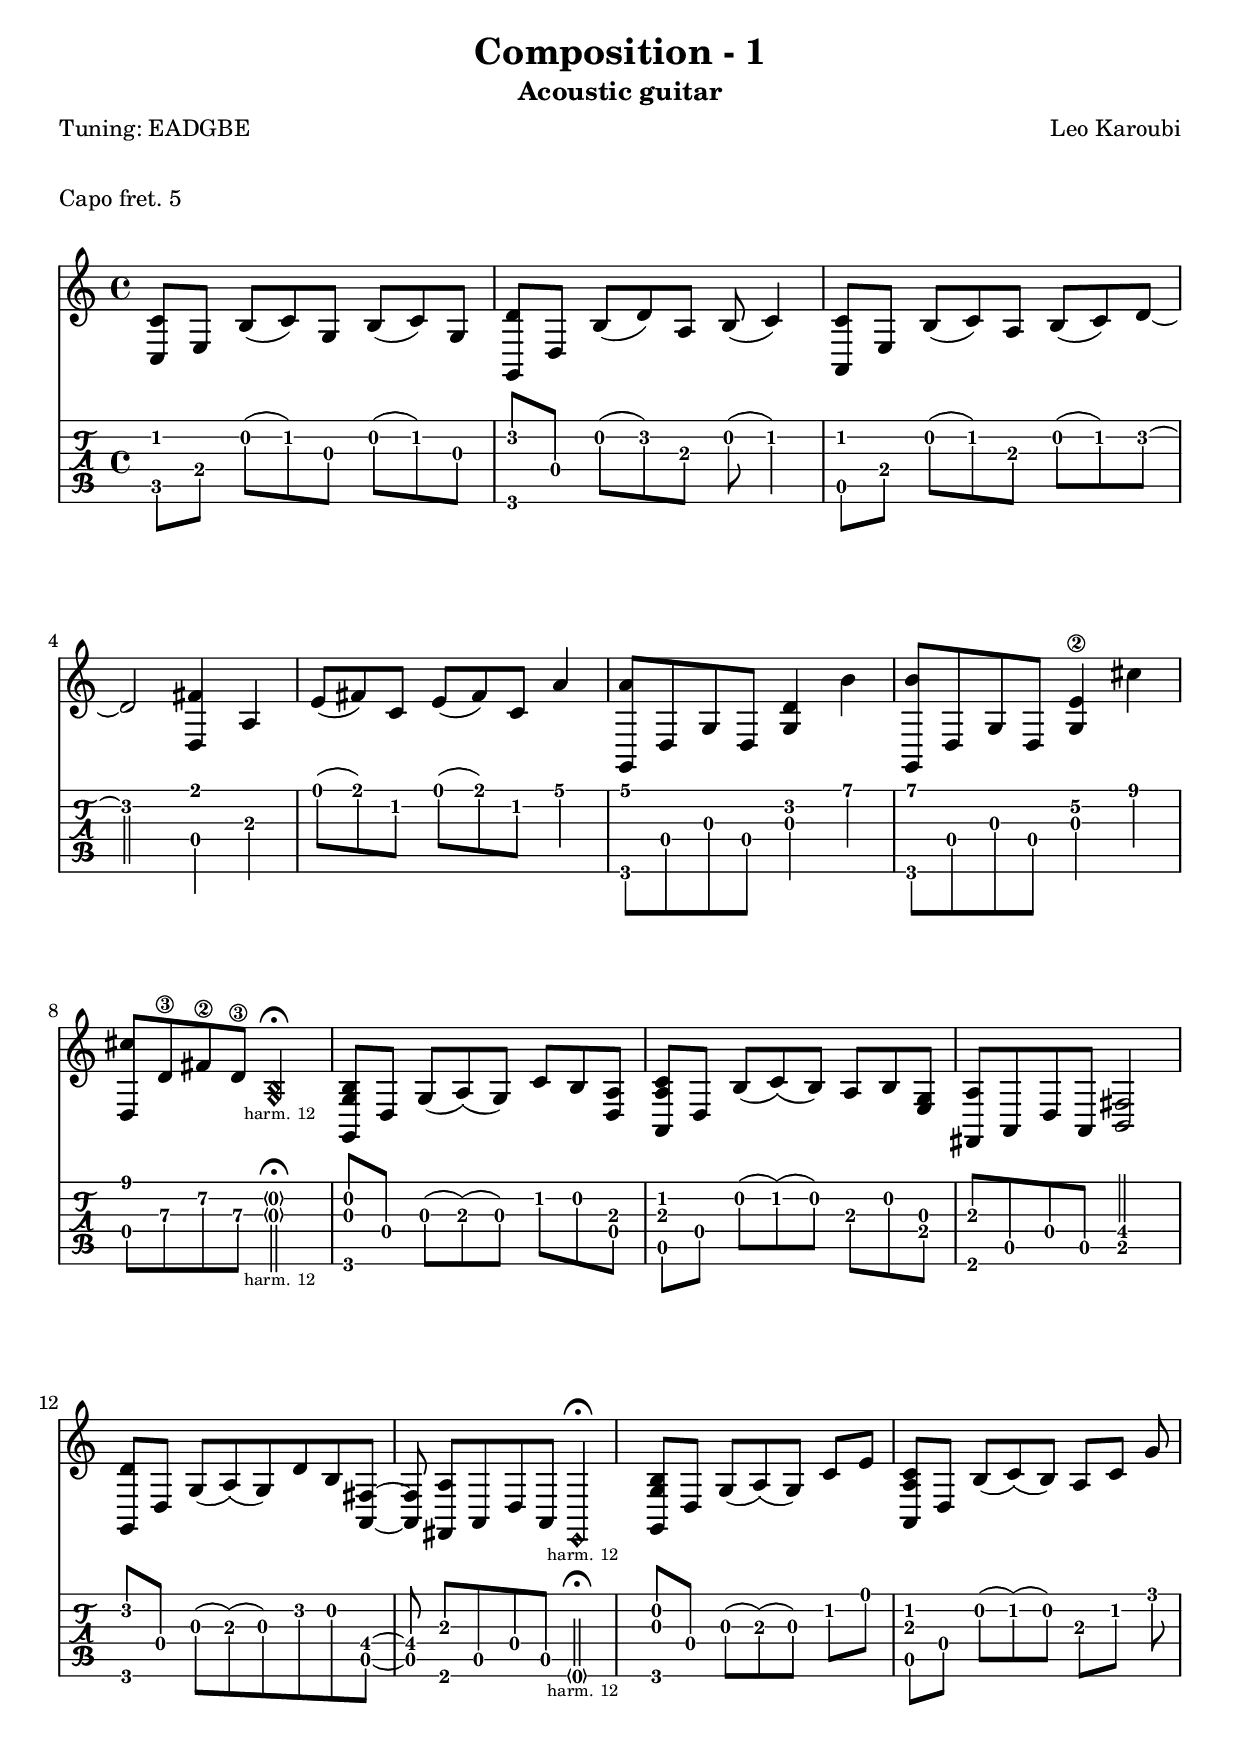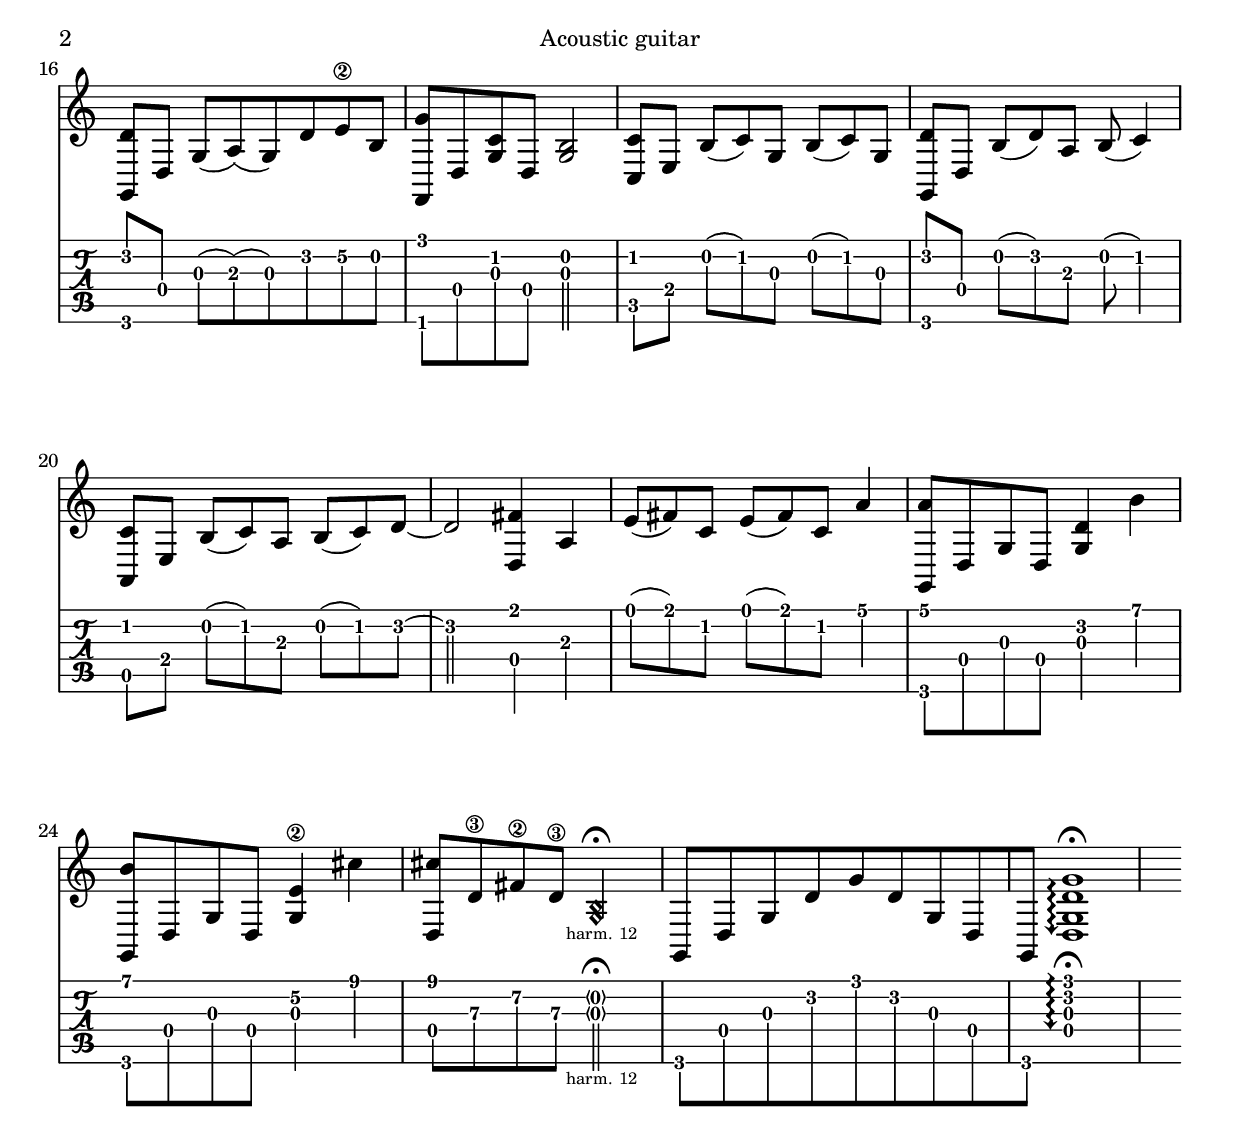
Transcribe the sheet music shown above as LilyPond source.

\version "2.22.1"
\include "english.ly"
\header {
  title = "Composition - 1"
  subtitle = ""
  instrument = "Acoustic guitar"
  meter = "Tuning: EADGBE"
  arranger = "Leo Karoubi"
  % composer = "Leo Karoubi"
}

\layout { 
  indent = 0.0\cm 
  #(layout-set-staff-size 21)
  \context {
    \Score
    \override Glissando.thickness = #3
    \override SpacingSpanner.common-shortest-duration = #(ly:make-moment 1/16)
  }
}
\markup { 
  \vspace #1
}

timeSign = 4/4
harmTwelveMarkup = \fermata-\markup { \center-align \abs-fontsize #8 { harm. 12 }}

chorus = {
  <c c'>8 e b8([ c') g] b8([ c') g] |
  <g, d'>8 d b8([ d') a] b8( c'4) | 
  <a, c'>8 e b8([ c') a] b8([ c') d'~] |
  d'2 <d f-sharp'>4 a4 | 
  e'8([ f-sharp') c'] e'8([ f-sharp') c'] a'4 |
  <g, a'>8 d g d <g d'>4 b'4 |
  <g, b'>8 d g d <g e'\2>4  c-sharp''4 |
  <d c-sharp''>8 d'\3 f-sharp'\2 d'\3  <g\harmonic b\harmonic>2\harmTwelveMarkup
}

verse = {
  <g, g b>8[ d] g8[(a()g)] c'8[b <d a>] |
  <a, c' a>8[ d] b8[(c'()b)] a8[b <e g>] |
  <f-sharp, a>8[ a, d a,] <b, f-sharp>2 |
  <g, d'>8[ d] g8[(a()g) d' b <a, f-sharp>~] |
  <a, f-sharp> <f-sharp, a>8[ a, d a,] <e,\harmonic>2\harmTwelveMarkup
  <g, g b>8[ d] g8[(a()g)] c'8[ e'] |
  <a, c' a>8[ d] b8[(c'()b)] a8[c'] g' |
  <g, d'>8[ d] g8[(a()g) d' e'\2 b] |
  <f, g'>8[ d <g c'> d] <g b>2

}

outro = {
  g,8[ d g d' g' d' g d g,] 
  \arpeggioArrowDown<d g d' g'>1\arpeggio\fermata
}


full_part = {
  \chorus
  \verse
  \chorus
  \outro
}

\score {
  \header {
    piece = "Capo fret. 5"
  }
  <<
  \new Staff {
    \clef "G"
    \time \timeSign
    \full_part
  }
  \new TabStaff {
    \set TabStaff.minimumFret = #0
    \tabFullNotation
    \time \timeSign
    \full_part
  }
  >>
}
